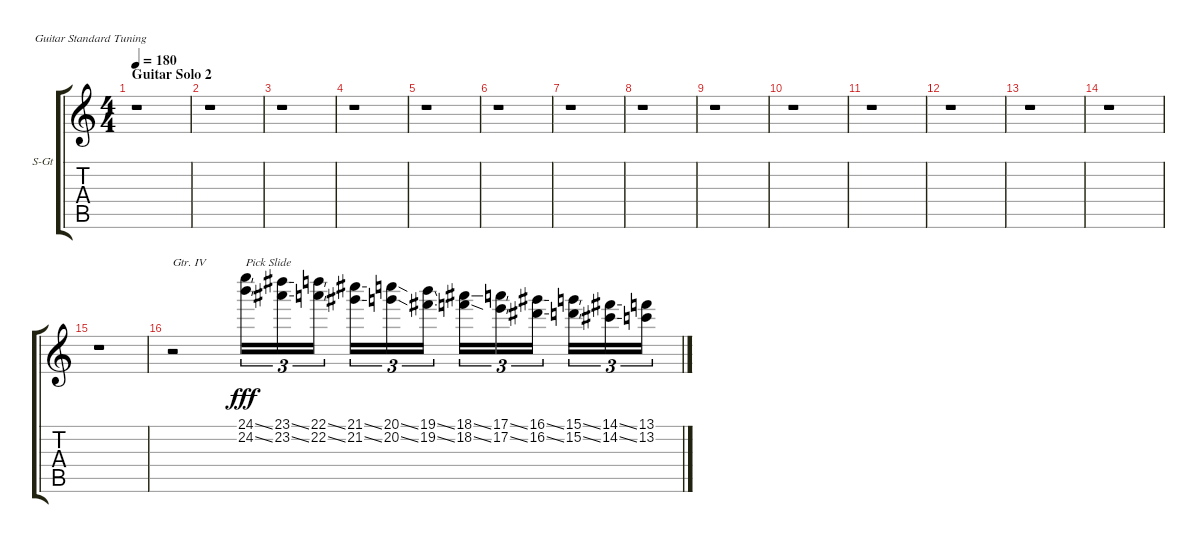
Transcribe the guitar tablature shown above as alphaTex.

\bracketExtendMode groupsimilarinstruments
\firstSystemTrackNameOrientation horizontal
\otherSystemsTrackNameOrientation horizontal
\track ("Voice" "S-Gt") {mute instrument lead6voice}
\staff {score tabs}
\tuning (E4 B3 G3 D3 A2 E2)
\displaytranspose 12
\ts (4 4)
\beaming (8 2 2 2 2)
\section ("" "Guitar Solo 2")
\tempo 180
\clef g2
\ks c
r.1{dy f} |
r.1 |
r.1 |
r.1 |
r.1 |
r.1 |
r.1 |
r.1 |
r.1 |
r.1 |
r.1 |
r.1 |
r.1 |
r.1 |
r.1 |
r.2{txt "Gtr. IV"} (24.1{ss} 24.2{ss}).16{tu (3 2) txt "Pick Slide" dy fff} (23.1{ss} 23.2{ss}).16{tu (3 2)} (22.1{ss} 22.2{ss}).16{tu (3 2)} (21.1{ss} 21.2{ss}).16{tu (3 2)} (20.1{ss} 20.2{ss}).16{tu (3 2)} (19.1{ss} 19.2{ss}).16{tu (3 2)} (18.1{ss} 18.2{ss}).16{tu (3 2)} (17.1{ss} 17.2{ss}).16{tu (3 2)} (16.1{ss} 16.2{ss}).16{tu (3 2)} (15.1{ss} 15.2{ss}).16{tu (3 2)} (14.1{ss} 14.2{ss}).16{tu (3 2)} (13.1{ss} 13.2{ss}).16{tu (3 2)}
